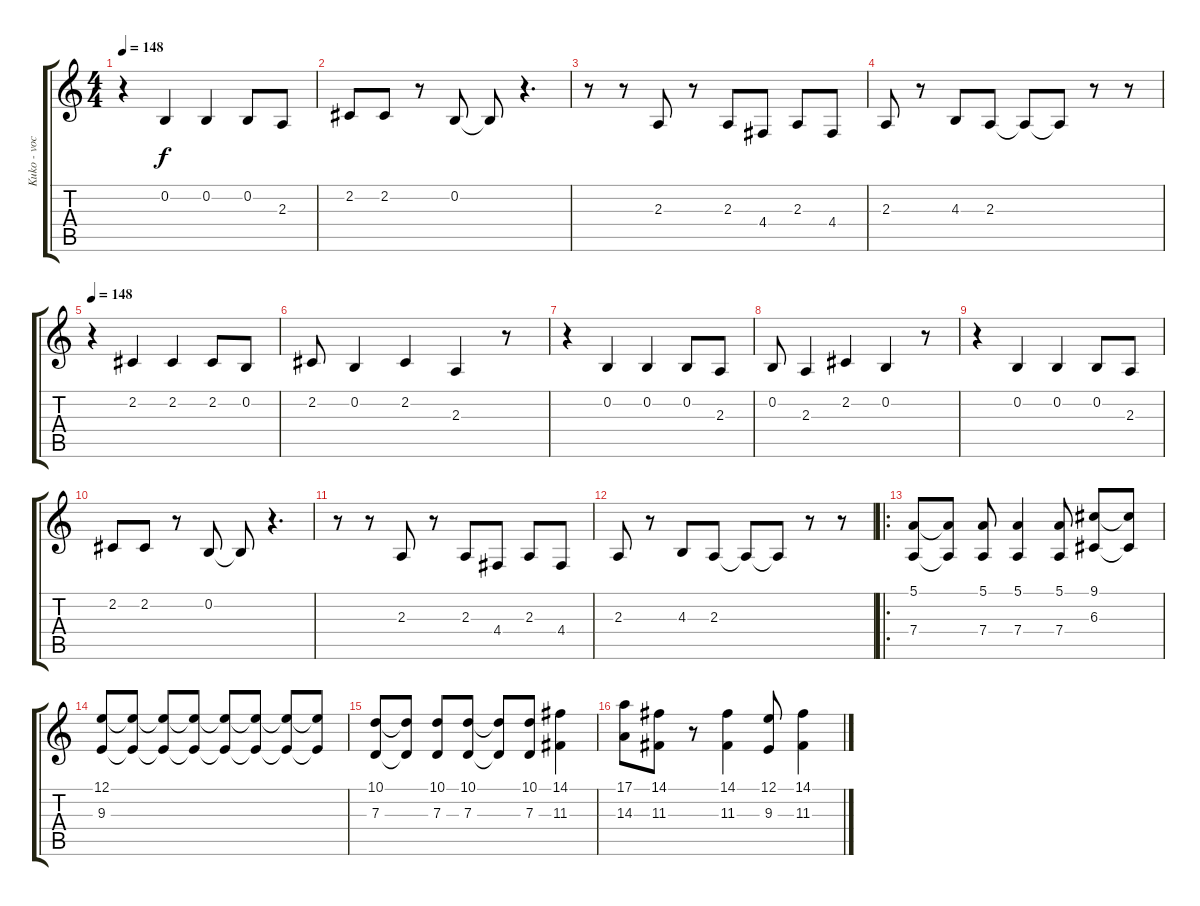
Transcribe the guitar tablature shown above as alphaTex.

\track ("Kuko - vocals" "Kuko - voc") {instrument lead2sawtooth}
\staff {score tabs}
\tuning (E4 B3 G3 D3 A2 E2) {hide}
\ts (4 4)
\tempo 148
\clef g2
\ks c
r.4{dy f} 0.2.4 0.2.4 0.2.8 2.3.8 |
2.2.8 2.2.8 r.8 0.2.8 0.2{t}.8 r.4{d} |
r.8 r.8 2.3.8 r.8 2.3.8 4.4.8 2.3.8 4.4.8 |
2.3.8 r.8 4.3.8 2.3.8 2.3{t}.8 2.3{t}.8 r.8 r.8 |
\tempo 148
r.4{volume 13 instrument lead2sawtooth} 2.2.4 2.2.4 2.2.8 0.2.8 |
2.2.8 0.2.4 2.2.4 2.3.4 r.8 |
r.4 0.2.4 0.2.4 0.2.8 2.3.8 |
0.2.8 2.3.4 2.2.4 0.2.4 r.8 |
r.4 0.2.4 0.2.4 0.2.8 2.3.8 |
2.2.8 2.2.8 r.8 0.2.8 0.2{t}.8 r.4{d} |
r.8 r.8 2.3.8 r.8 2.3.8 4.4.8 2.3.8 4.4.8 |
2.3.8 r.8 4.3.8 2.3.8 2.3{t}.8 2.3{t}.8 r.8 r.8 |
\ro
(5.1 7.4).8 (5.1{t} 7.4{t}).8 (5.1 7.4).8 (5.1 7.4).4 (5.1 7.4).8 (9.1 6.3).8 (9.1{t} 6.3{t}).8 |
(12.1 9.3).8 (12.1{t} 9.3{t}).8 (12.1{t} 9.3{t}).8 (12.1{t} 9.3{t}).8 (12.1{t} 9.3{t}).8 (12.1{t} 9.3{t}).8 (12.1{t} 9.3{t}).8 (12.1{t} 9.3{t}).8 |
(10.1 7.3).8 (10.1{t} 7.3{t}).8 (10.1 7.3).8 (10.1 7.3).8 (10.1{t} 7.3{t}).8 (10.1 7.3).8 (14.1 11.3).4 |
(17.1 14.3).8 (14.1 11.3).8 r.8 (14.1 11.3).4 (12.1 9.3).8 (14.1 11.3).4
